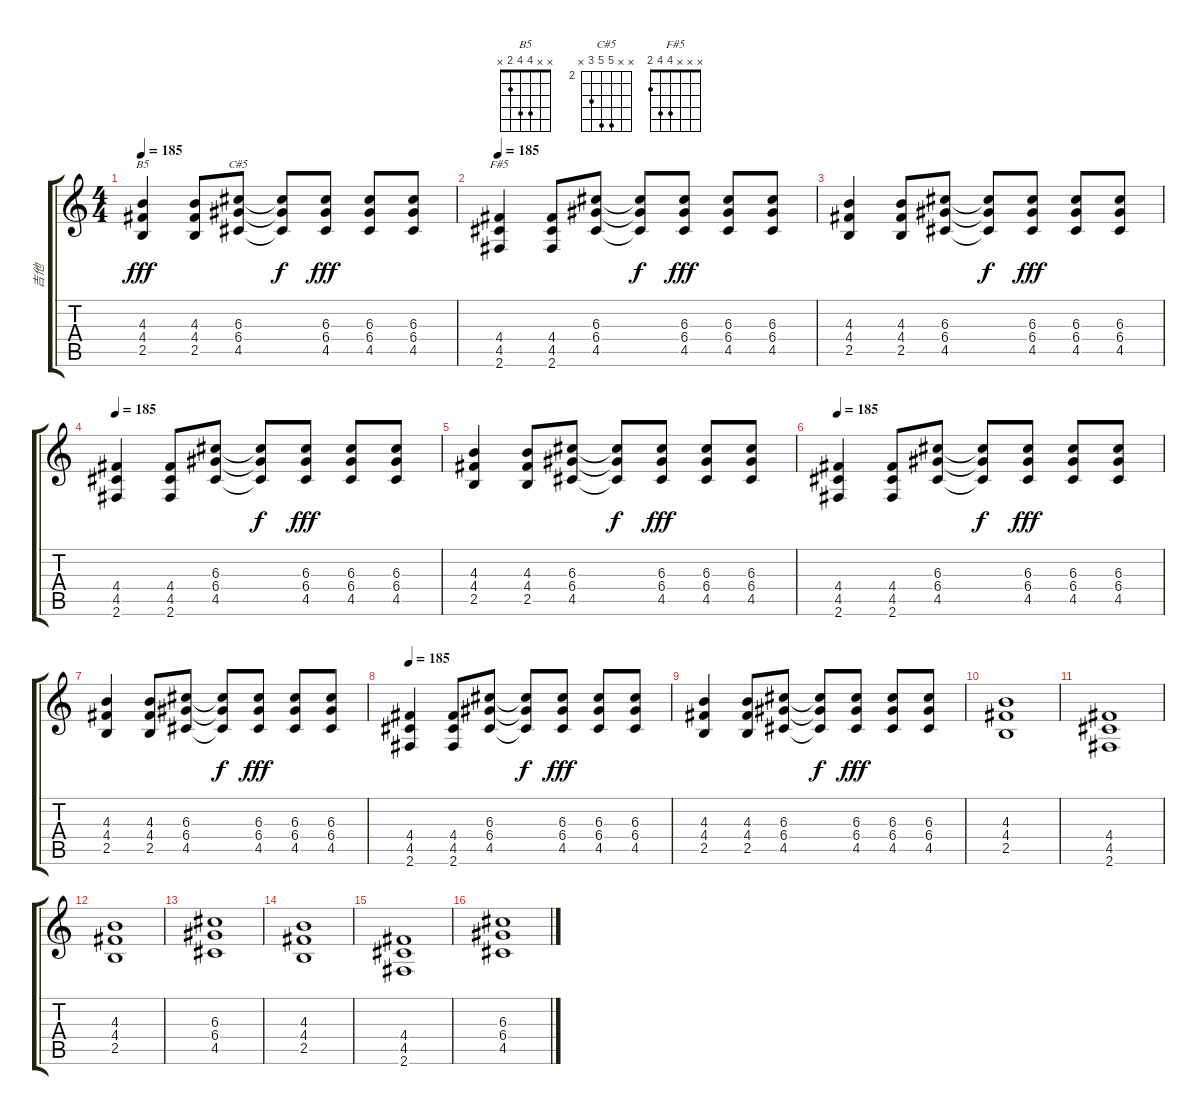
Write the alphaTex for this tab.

\track ("吉他" "吉他") {instrument overdrivenguitar}
\staff {score tabs}
\tuning (E4 B3 G3 D3 A2 E2) {hide}
\chord ("B5" x x 4 4 2 x)
\chord ("C#5" x x 6 6 4 x) {firstfret 2}
\chord ("F#5" x x x 4 4 2)
\ts (4 4)
\tempo 185
\clef g2
\ks c
(4.3 4.4 2.5).4{ch "B5" dy fff} (4.3 4.4 2.5).8 (6.3 6.4 4.5).8{ch "C#5"} (6.3{t} 6.4{t} 4.5{t}).8{dy f} (6.3 6.4 4.5).8{dy fff} (6.3 6.4 4.5).8 (6.3 6.4 4.5).8 |
\tempo 185
(4.4 4.5 2.6).4{ch "F#5"} (4.4 4.5 2.6).8 (6.3 6.4 4.5).8 (6.3{t} 6.4{t} 4.5{t}).8{dy f} (6.3 6.4 4.5).8{dy fff} (6.3 6.4 4.5).8 (6.3 6.4 4.5).8 |
(4.3 4.4 2.5).4 (4.3 4.4 2.5).8 (6.3 6.4 4.5).8 (6.3{t} 6.4{t} 4.5{t}).8{dy f} (6.3 6.4 4.5).8{dy fff} (6.3 6.4 4.5).8 (6.3 6.4 4.5).8 |
\tempo 185
(4.4 4.5 2.6).4 (4.4 4.5 2.6).8 (6.3 6.4 4.5).8 (6.3{t} 6.4{t} 4.5{t}).8{dy f} (6.3 6.4 4.5).8{dy fff} (6.3 6.4 4.5).8 (6.3 6.4 4.5).8 |
(4.3 4.4 2.5).4 (4.3 4.4 2.5).8 (6.3 6.4 4.5).8 (6.3{t} 6.4{t} 4.5{t}).8{dy f} (6.3 6.4 4.5).8{dy fff} (6.3 6.4 4.5).8 (6.3 6.4 4.5).8 |
\tempo 185
(4.4 4.5 2.6).4 (4.4 4.5 2.6).8 (6.3 6.4 4.5).8 (6.3{t} 6.4{t} 4.5{t}).8{dy f} (6.3 6.4 4.5).8{dy fff} (6.3 6.4 4.5).8 (6.3 6.4 4.5).8 |
(4.3 4.4 2.5).4 (4.3 4.4 2.5).8 (6.3 6.4 4.5).8 (6.3{t} 6.4{t} 4.5{t}).8{dy f} (6.3 6.4 4.5).8{dy fff} (6.3 6.4 4.5).8 (6.3 6.4 4.5).8 |
\tempo 185
(4.4 4.5 2.6).4 (4.4 4.5 2.6).8 (6.3 6.4 4.5).8 (6.3{t} 6.4{t} 4.5{t}).8{dy f} (6.3 6.4 4.5).8{dy fff} (6.3 6.4 4.5).8 (6.3 6.4 4.5).8 |
(4.3 4.4 2.5).4 (4.3 4.4 2.5).8 (6.3 6.4 4.5).8 (6.3{t} 6.4{t} 4.5{t}).8{dy f} (6.3 6.4 4.5).8{dy fff} (6.3 6.4 4.5).8 (6.3 6.4 4.5).8 |
(4.3 4.4 2.5).1 |
(4.4 4.5 2.6).1 |
(4.3 4.4 2.5).1 |
(6.3 6.4 4.5).1 |
(4.3 4.4 2.5).1 |
(4.4 4.5 2.6).1 |
(6.3 6.4 4.5).1
